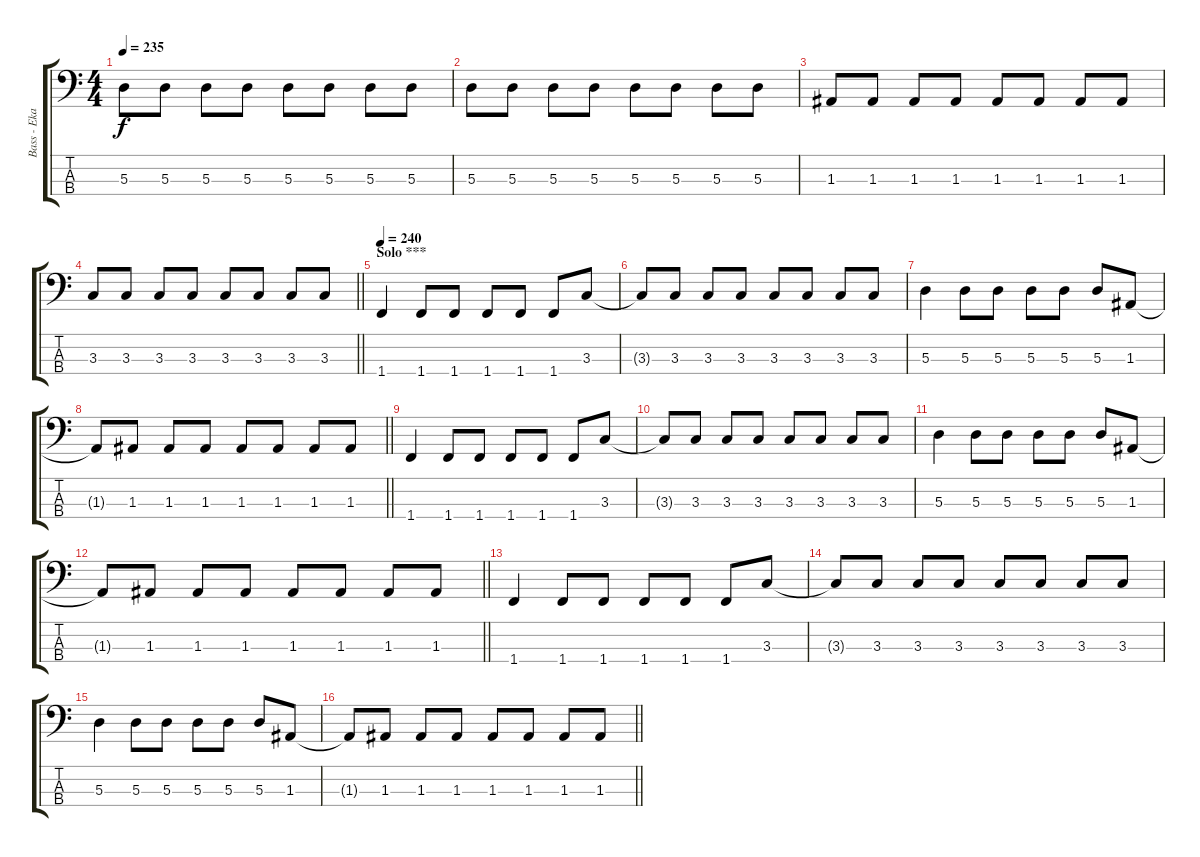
\track ("Bass - Eka Rock" "Bass - Eka") {instrument electricbasspick}
\staff {score tabs}
\tuning (G2 D2 A1 E1) {hide}
\ts (4 4)
\tempo 235
\clef f4
\ks c
5.3.8{dy f} 5.3.8 5.3.8 5.3.8 5.3.8 5.3.8 5.3.8 5.3.8 |
5.3.8 5.3.8 5.3.8 5.3.8 5.3.8 5.3.8 5.3.8 5.3.8 |
1.3.8 1.3.8 1.3.8 1.3.8 1.3.8 1.3.8 1.3.8 1.3.8 |
\barLineRight lightlight
3.3.8 3.3.8 3.3.8 3.3.8 3.3.8 3.3.8 3.3.8 3.3.8 |
\section ("" "Solo ***")
\tempo 240
1.4.4 1.4.8 1.4.8 1.4.8 1.4.8 1.4.8 3.3.8 |
3.3{t}.8 3.3.8 3.3.8 3.3.8 3.3.8 3.3.8 3.3.8 3.3.8 |
5.3.4 5.3.8 5.3.8 5.3.8 5.3.8 5.3.8 1.3.8 |
\barLineRight lightlight
1.3{t}.8 1.3.8 1.3.8 1.3.8 1.3.8 1.3.8 1.3.8 1.3.8 |
1.4.4 1.4.8 1.4.8 1.4.8 1.4.8 1.4.8 3.3.8 |
3.3{t}.8 3.3.8 3.3.8 3.3.8 3.3.8 3.3.8 3.3.8 3.3.8 |
5.3.4 5.3.8 5.3.8 5.3.8 5.3.8 5.3.8 1.3.8 |
\barLineRight lightlight
1.3{t}.8 1.3.8 1.3.8 1.3.8 1.3.8 1.3.8 1.3.8 1.3.8 |
1.4.4 1.4.8 1.4.8 1.4.8 1.4.8 1.4.8 3.3.8 |
3.3{t}.8 3.3.8 3.3.8 3.3.8 3.3.8 3.3.8 3.3.8 3.3.8 |
5.3.4 5.3.8 5.3.8 5.3.8 5.3.8 5.3.8 1.3.8 |
\barLineRight lightlight
1.3{t}.8 1.3.8 1.3.8 1.3.8 1.3.8 1.3.8 1.3.8 1.3.8
